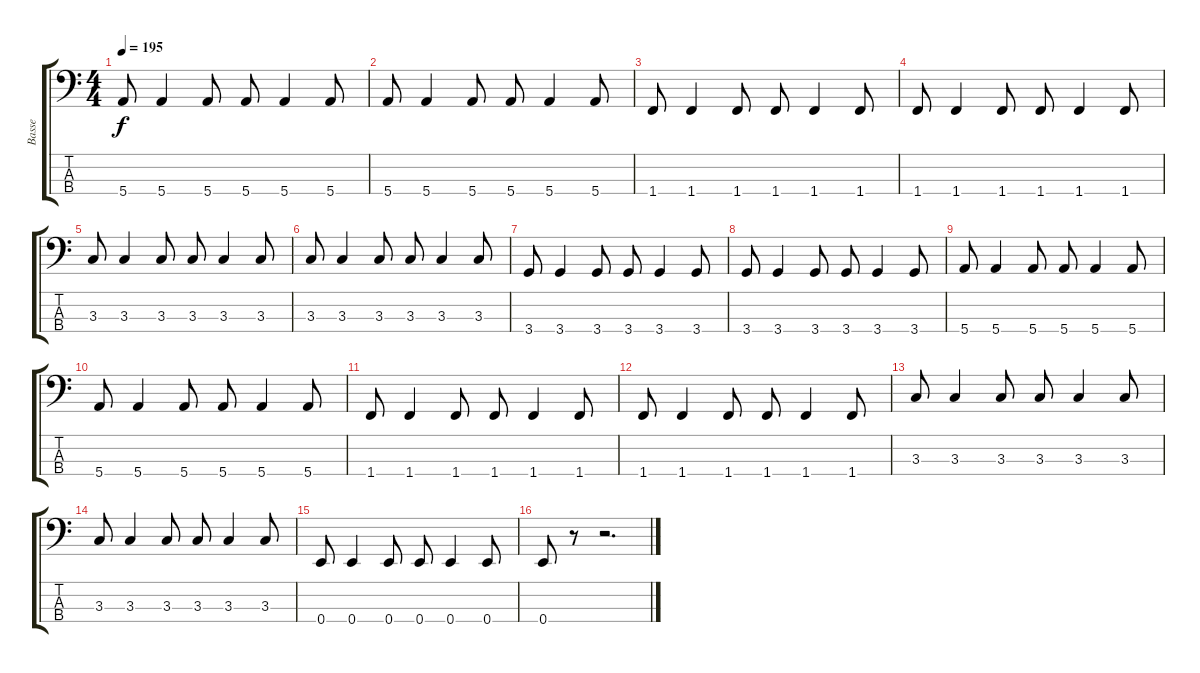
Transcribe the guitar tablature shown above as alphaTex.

\track ("Basse" "Basse") {instrument electricbasspick}
\staff {score tabs}
\tuning (G2 D2 A1 E1) {hide}
\ts (4 4)
\tempo 195
\clef f4
\ks c
5.4.8{dy f} 5.4.4 5.4.8 5.4.8 5.4.4 5.4.8 |
5.4.8 5.4.4 5.4.8 5.4.8 5.4.4 5.4.8 |
1.4.8 1.4.4 1.4.8 1.4.8 1.4.4 1.4.8 |
1.4.8 1.4.4 1.4.8 1.4.8 1.4.4 1.4.8 |
3.3.8 3.3.4 3.3.8 3.3.8 3.3.4 3.3.8 |
3.3.8 3.3.4 3.3.8 3.3.8 3.3.4 3.3.8 |
3.4.8 3.4.4 3.4.8 3.4.8 3.4.4 3.4.8 |
3.4.8 3.4.4 3.4.8 3.4.8 3.4.4 3.4.8 |
5.4.8 5.4.4 5.4.8 5.4.8 5.4.4 5.4.8 |
5.4.8 5.4.4 5.4.8 5.4.8 5.4.4 5.4.8 |
1.4.8 1.4.4 1.4.8 1.4.8 1.4.4 1.4.8 |
1.4.8 1.4.4 1.4.8 1.4.8 1.4.4 1.4.8 |
3.3.8 3.3.4 3.3.8 3.3.8 3.3.4 3.3.8 |
3.3.8 3.3.4 3.3.8 3.3.8 3.3.4 3.3.8 |
0.4.8 0.4.4 0.4.8 0.4.8 0.4.4 0.4.8 |
0.4.8 r.8 r.2{d}
